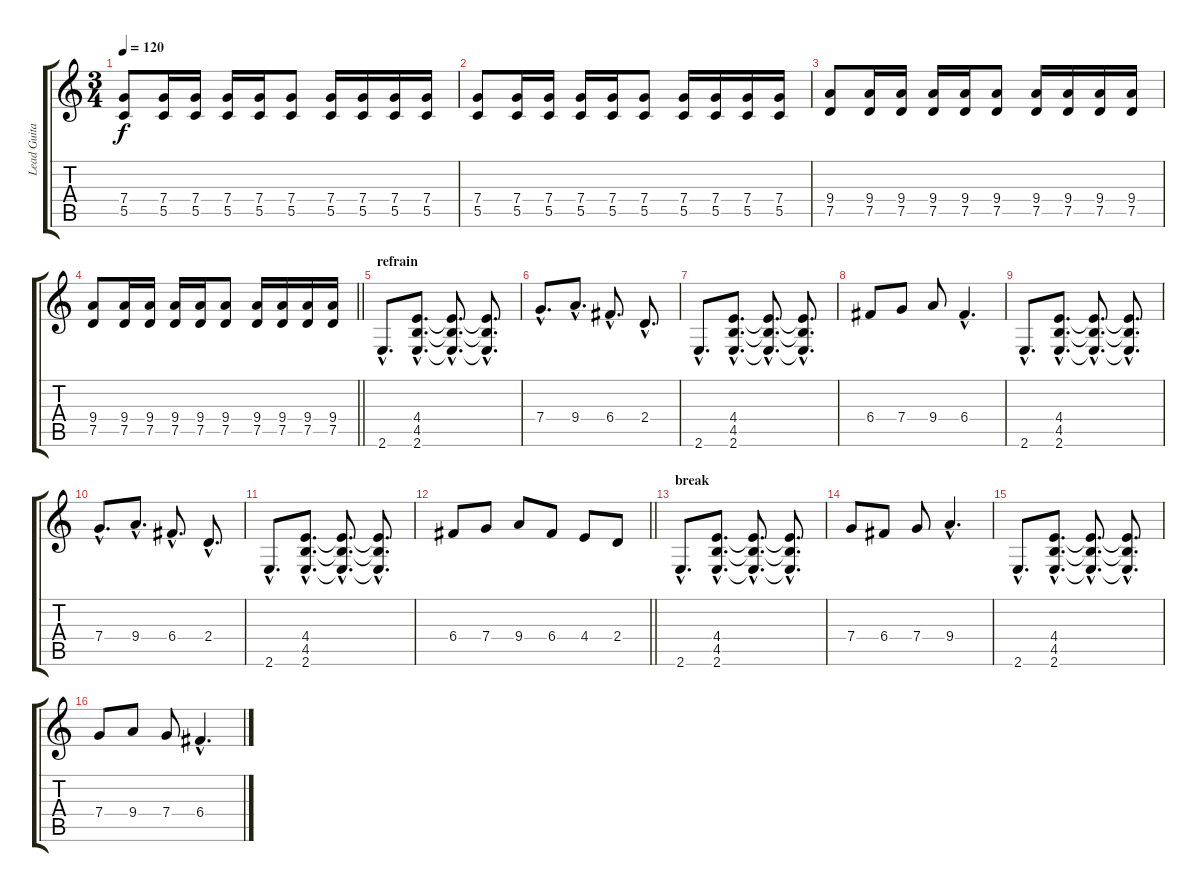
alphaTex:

\track ("Lead Guitare" "Lead Guita") {instrument distortionguitar}
\staff {score tabs}
\tuning (D4 A3 F3 C3 G2 D2) {hide}
\ts (3 4)
\tempo 120
\clef g2
\ks c
(7.4 5.5).8{dy f} (7.4 5.5).16 (7.4 5.5).16 (7.4 5.5).16 (7.4 5.5).16 (7.4 5.5).8 (7.4 5.5).16 (7.4 5.5).16 (7.4 5.5).16 (7.4 5.5).16 |
(7.4 5.5).8 (7.4 5.5).16 (7.4 5.5).16 (7.4 5.5).16 (7.4 5.5).16 (7.4 5.5).8 (7.4 5.5).16 (7.4 5.5).16 (7.4 5.5).16 (7.4 5.5).16 |
(9.4 7.5).8 (9.4 7.5).16 (9.4 7.5).16 (9.4 7.5).16 (9.4 7.5).16 (9.4 7.5).8 (9.4 7.5).16 (9.4 7.5).16 (9.4 7.5).16 (9.4 7.5).16 |
\barLineRight lightlight
(9.4 7.5).8 (9.4 7.5).16 (9.4 7.5).16 (9.4 7.5).16 (9.4 7.5).16 (9.4 7.5).8 (9.4 7.5).16 (9.4 7.5).16 (9.4 7.5).16 (9.4 7.5).16 |
\section ("" "refrain")
2.6{hac}.8{d} (4.4{hac} 4.5{hac} 2.6{hac}).8{d} (4.4{hac t} 4.5{hac t} 2.6{hac t}).8{d} (4.4{hac t} 4.5{hac t} 2.6{hac t}).8{d} |
7.4{hac}.8{d} 9.4{hac}.8{d} 6.4{hac}.8{d} 2.4{hac}.8{d} |
2.6{hac}.8{d} (4.4{hac} 4.5{hac} 2.6{hac}).8{d} (4.4{hac t} 4.5{hac t} 2.6{hac t}).8{d} (4.4{hac t} 4.5{hac t} 2.6{hac t}).8{d} |
6.4.8 7.4.8 9.4.8 6.4{hac}.4{d} |
2.6{hac}.8{d} (4.4{hac} 4.5{hac} 2.6{hac}).8{d} (4.4{hac t} 4.5{hac t} 2.6{hac t}).8{d} (4.4{hac t} 4.5{hac t} 2.6{hac t}).8{d} |
7.4{hac}.8{d} 9.4{hac}.8{d} 6.4{hac}.8{d} 2.4{hac}.8{d} |
2.6{hac}.8{d} (4.4{hac} 4.5{hac} 2.6{hac}).8{d} (4.4{hac t} 4.5{hac t} 2.6{hac t}).8{d} (4.4{hac t} 4.5{hac t} 2.6{hac t}).8{d} |
\barLineRight lightlight
6.4.8 7.4.8 9.4.8 6.4.8 4.4.8 2.4.8 |
\section ("" "break")
2.6{hac}.8{d} (4.4{hac} 4.5{hac} 2.6{hac}).8{d} (4.4{hac t} 4.5{hac t} 2.6{hac t}).8{d} (4.4{hac t} 4.5{hac t} 2.6{hac t}).8{d} |
7.4.8 6.4.8 7.4.8 9.4{hac}.4{d} |
2.6{hac}.8{d} (4.4{hac} 4.5{hac} 2.6{hac}).8{d} (4.4{hac t} 4.5{hac t} 2.6{hac t}).8{d} (4.4{hac t} 4.5{hac t} 2.6{hac t}).8{d} |
7.4.8 9.4.8 7.4.8 6.4{hac}.4{d}
